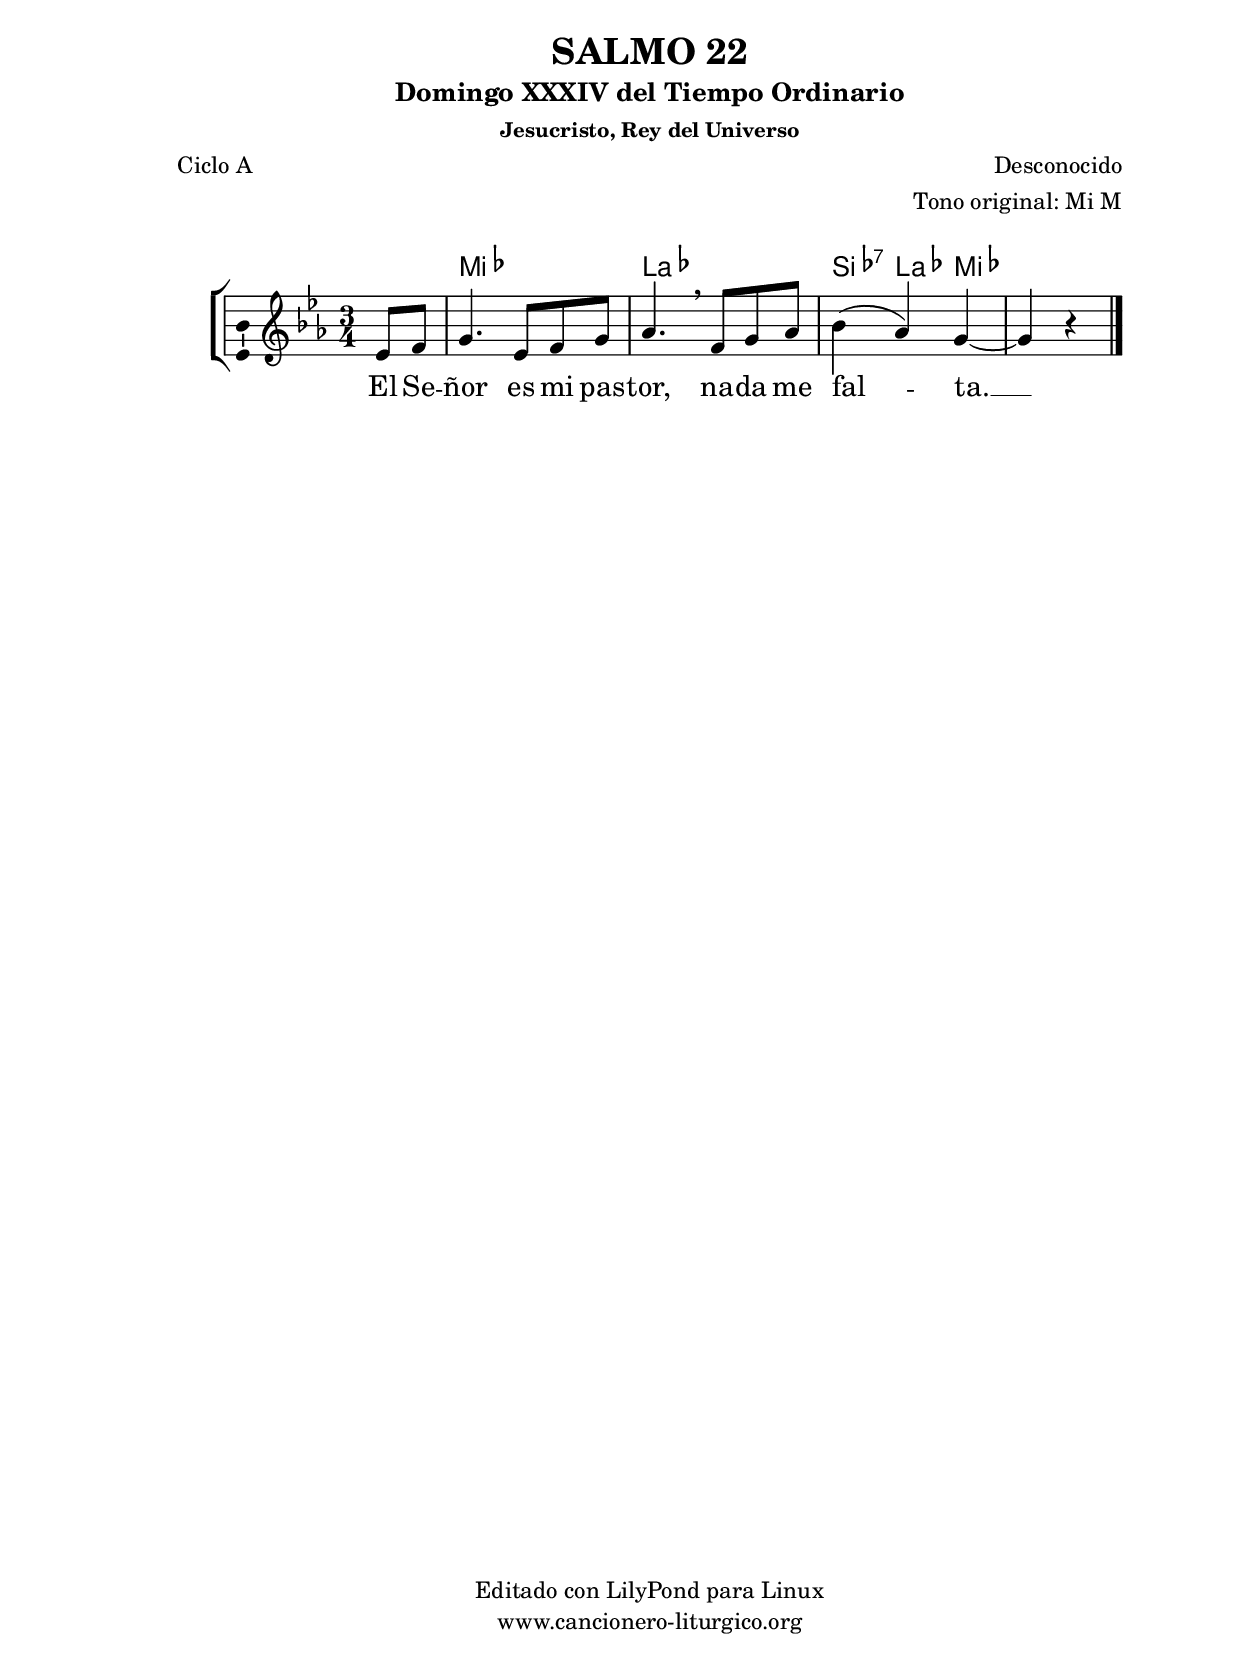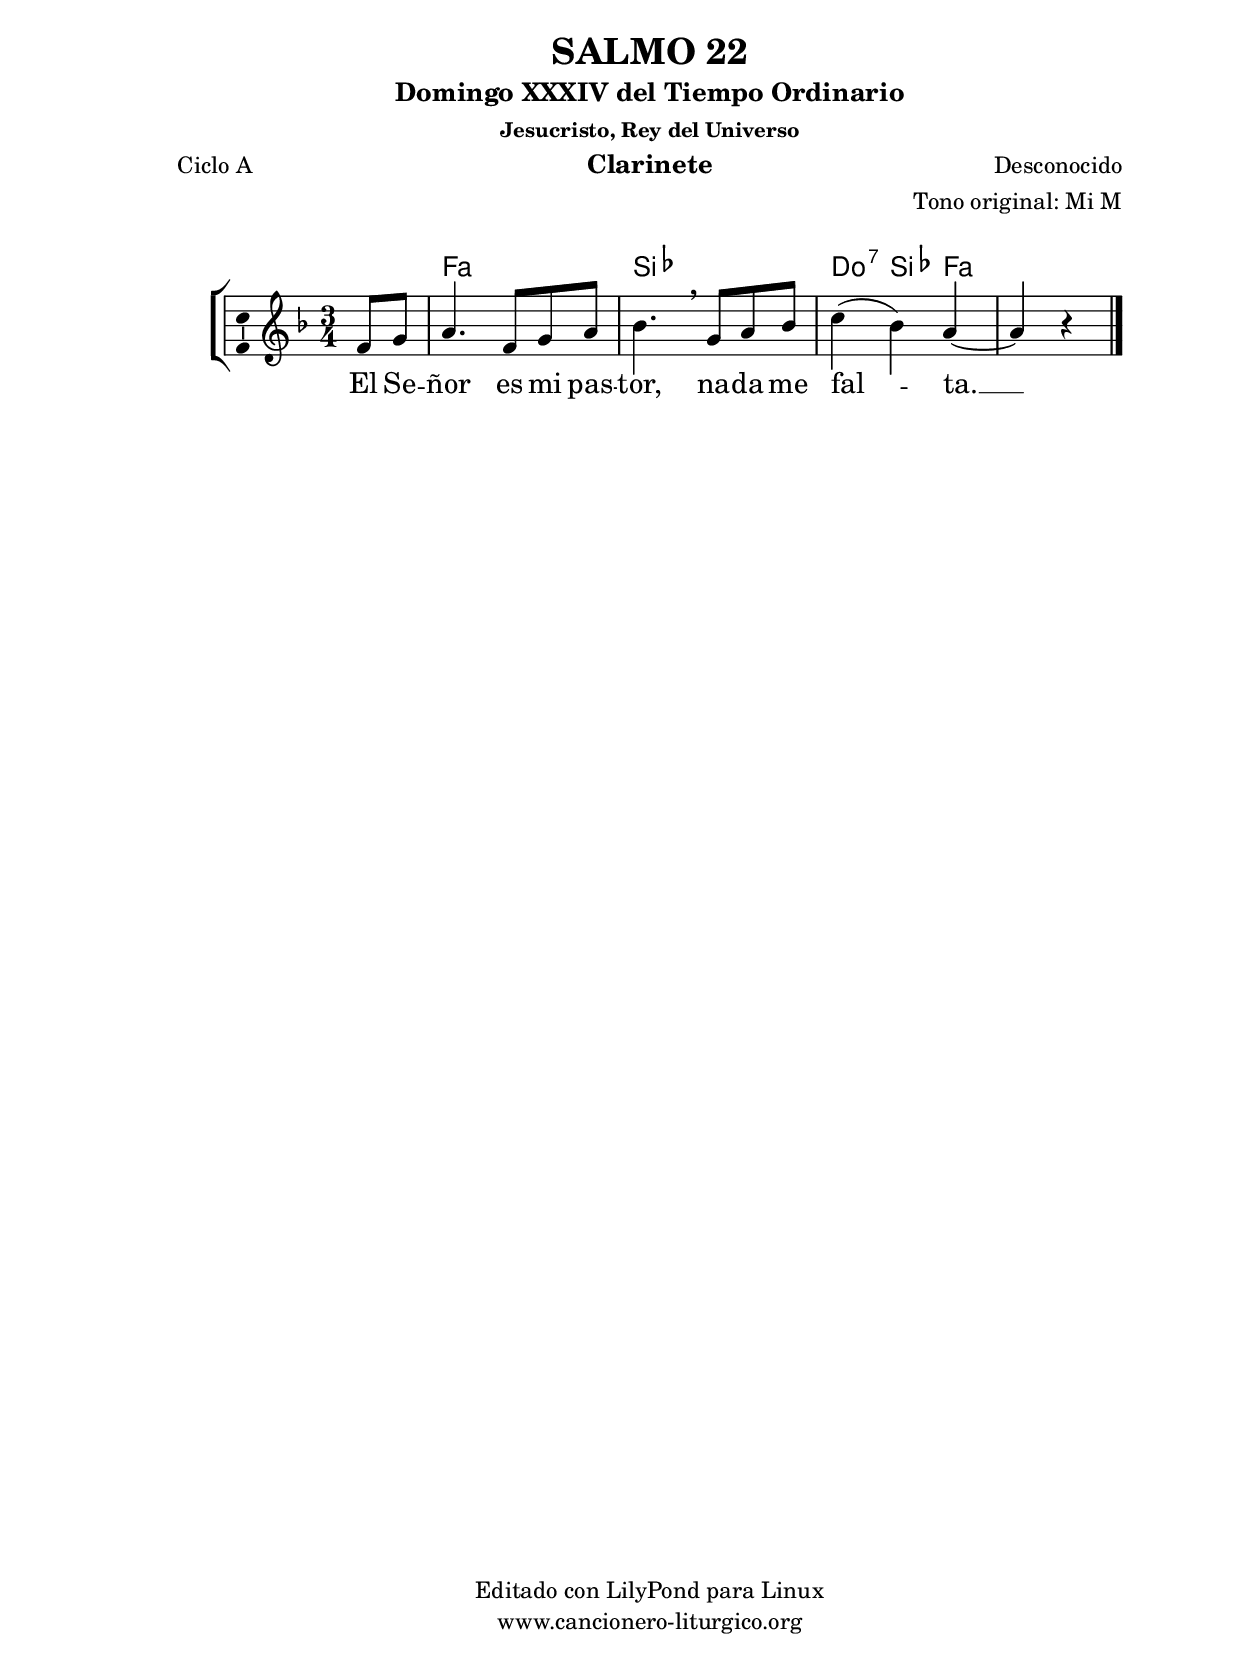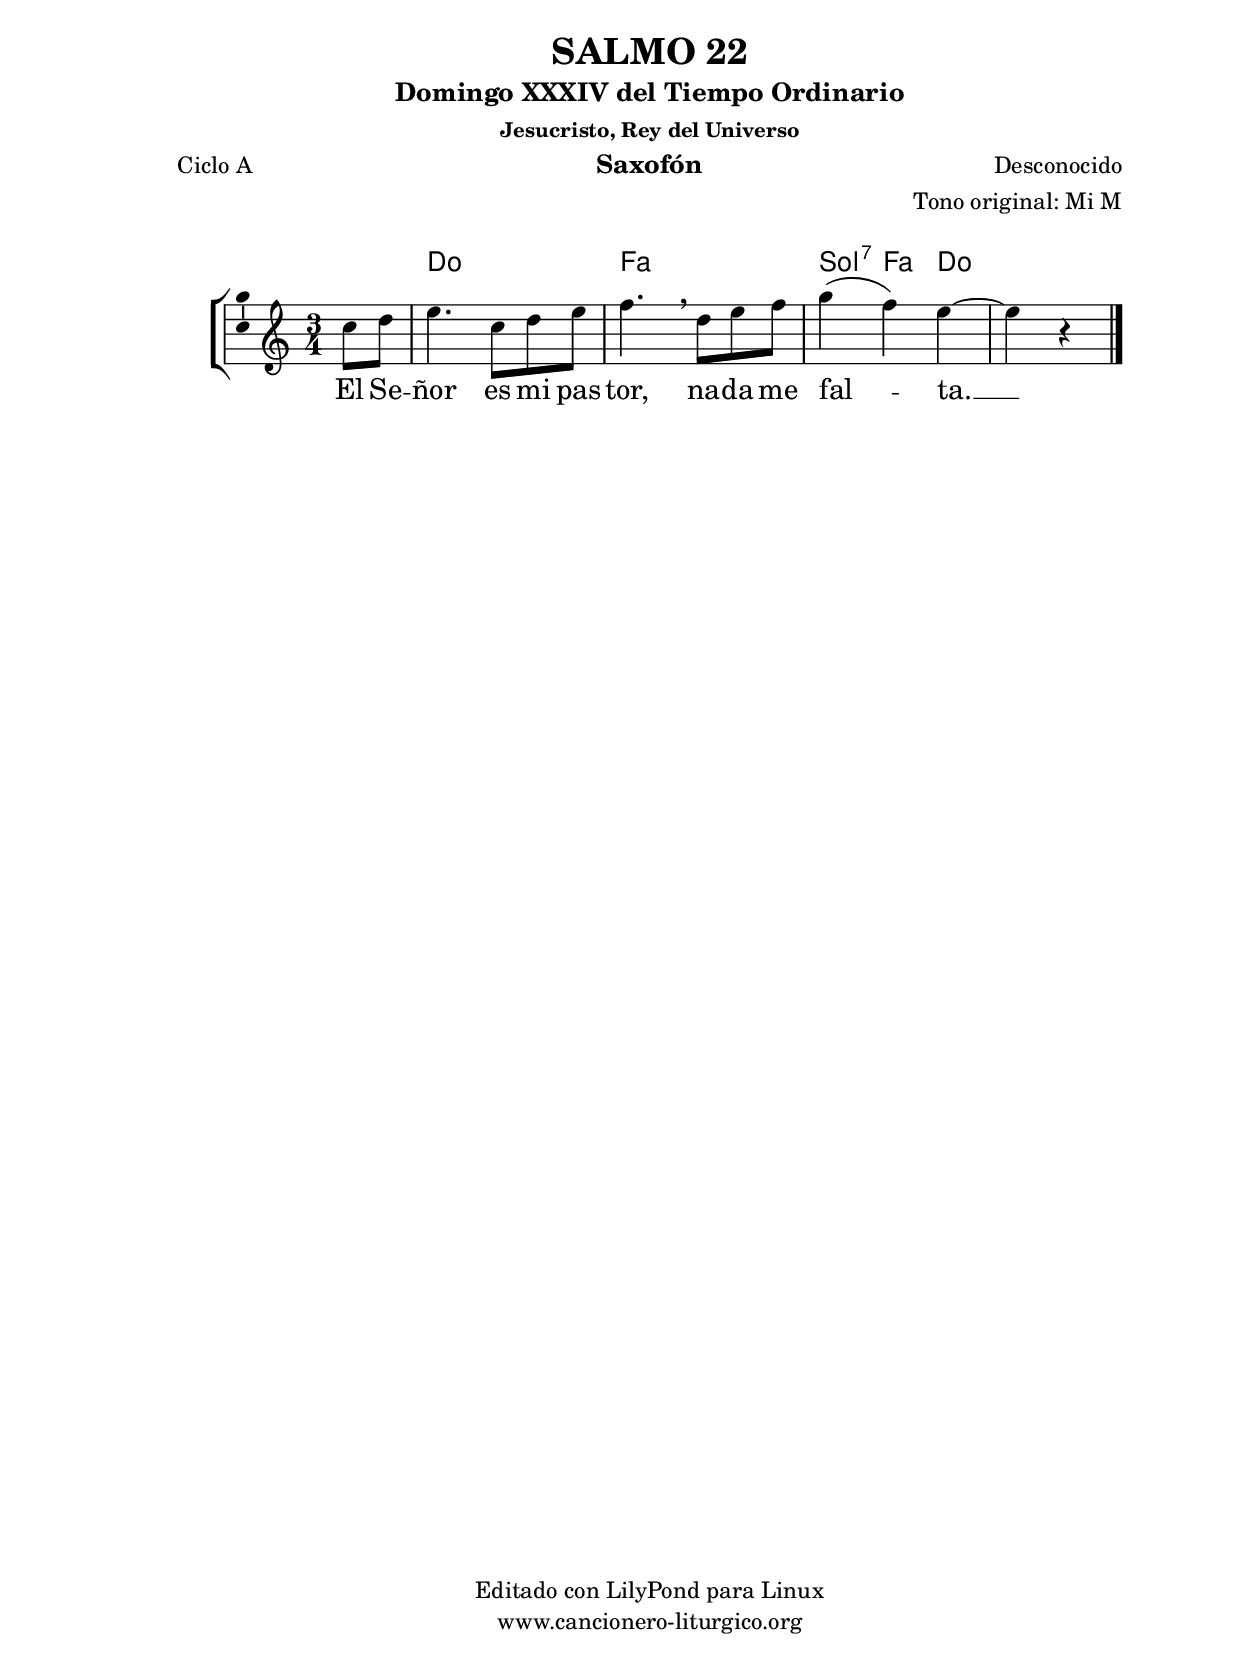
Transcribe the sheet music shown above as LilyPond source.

%
%para convertir .midi en .wav:
%timidity filename.midi -Ow -o finename.wav
%
%
%Para convertir de .wav a .mp3:
%lame -h -m j filename.wav
%
%
%para escuchar el midi:
%timidity nombrefichero.midi
%


%versión de lilypond para la que se ha escrito esta partitura:
\version "2.16.0"

	%Tamaño papel
	#(set-default-paper-size "a4")
	%Tamaño partitura
	#(set-global-staff-size 20)
	%No responde al pulsar sobre una nota
	#(ly:set-option 'point-and-click #f)

%parámetros del encabezamiento:
\header {
	title = "SALMO 22"
	subtitle = "Domingo XXXIV del Tiempo Ordinario"
	subsubtitle = "Jesucristo, Rey del Universo"
	composer = "Desconocido"
	poet = "Ciclo A"
	meter = ""
	arranger = "Tono original: Mi M"
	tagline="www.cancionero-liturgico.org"
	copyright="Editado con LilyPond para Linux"
	tiempo = "Ordinario"
	usos = "Salmo"
	letra = "El Señor es mi pastor, nada me falta."
	}

%parámetros asociados al papel:
\paper  {
	oddHeaderMarkup = \markup {\fill-line { \on-the-fly #not-first-page \fromproperty #'header:title \on-the-fly #not-first-page \fromproperty #'header:composer }}
	evenHeaderMarkup = \markup {\fill-line { \fromproperty #'header:composer \fromproperty #'header:title }}
	#(set-paper-size "a4")
	print-page-number = ##f
	first-page-number = 1
	print-first-page-number = ##f
%	head-separation = 3.0 \cm
	top-margin = 2.0 \cm
	bottom-margin = 0.5\cm
%%%	bottom-margin = -1.0\cm
	left-margin = 3.0 \cm
	line-width = 16.0 \cm 
	indent = 8\mm
	interscoreline = 2.\mm
	between-system-space = 15\mm
%	para que las partituras no llenen la hoja:
	ragged-bottom = ##t
%	idem para la última hoja:
	ragged-last-bottom = ##f
%	para que las partituras llenen el ancho del papel:
	ragged-last = ##f
	after-title-space = 2.5 \cm
%page-count=1
%system-count=1

	%Flexible Vertical Spacing
%	markup-markup-spacing =
%	#'((basic-distance . 15) (minimum-distance . 15) (padding . 3))
	markup-system-spacing =
	#'((basic-distance . 15) (minimum-distance . 15) (padding . 3))
	system-system-spacing =
	#'((basic-distance . 15) (minimum-distance . 15) (padding . 3))
	score-system-spacing =
	#'((basic-distance . 15) (minimum-distance . 15) (padding . 5))
%	top-system-spacing = % header
%	#'((basic-distance . 8) (minimum-distance . 0) (padding . 3))
%	top-markup-spacing =
%	#'((basic-distance . 20) (minimum-distance . 20) (padding . 3))
	last-bottom-spacing = % footer
	#'((basic-distance . 5) (minimum-distance . 5) (padding . 3))
%	score-markup-spacing =
%	#'((basic-distance . 16) (minimum-distance . 13) (padding . 3))

	}


%parámetros que afectan a toda la partitura:
global =  {
	%clave de sol (G):
	\clef G
	%armadura:
	\transpose e ees
	\key e \major
	\tempo 4=79
	\set Score.tempoHideNote = ##t
	}


acordes = {
	\italianChords
	\chordmode {
	\transpose e ees
{

s4
e2. a b4:7 a e

	}
	}
}


melodia = 
	\transpose e ees
{
	\relative c'{

\time 3/4

\partial4
e8 fis
gis4. e8 fis gis
a4. \breathe fis8 gis a
b4 (a) gis~
gis4 r4 %s4

	\bar "|."
	}
	}


texto = \lyricmode {
El Se -- ñor es mi pas -- tor,
na -- da me fal -- ta. __
	}


acordesStaff = \context ChordNames = acordesStaff <<
	\set chordChanges = ##t
	\acordes
	>>


vozStaff = \context Voice = vozStaff
\with {\consists "Ambitus_engraver"}
<<
%	\set Staff.instrumentName = ""
%	\set Staff.shortInstrumentName = ""
%	\set Staff.midiInstrument = #"clarinet"
%	\set Staff.midiInstrument = #"cello"
%	\set Staff.midiInstrument = #"flute"
	\set Staff.midiInstrument = #"electric guitar (jazz)"
%	\set Staff.midiInstrument = #"english horn"
%	\set Staff.midiInstrument = #"violin"
%	\set Staff.midiInstrument = #"glockenspiel"
	\set Staff.midiMinimumVolume = #0.7
	\set Staff.midiMaximumVolume = #0.9
	\global
	\melodia
	>>


textoStaff = \context Lyrics = textoStaff <<
	\lyricsto vozStaff \texto
	>>

\book {
	\score {
		\context ChoirStaff {
			\override StaffGroup.SystemStartBracket #'collapse-height = #1
			\override Score.SystemStartBar #'collapse-height = #1
			<<
			\acordesStaff
			\vozStaff
			\textoStaff
			>>
			}
		\layout {
	    		\context {
				\Lyrics
				\override LyricText #'font-size = #2
				}
	   		 \context {
				\Score
				%fontSize = #3
				\override StaffSymbol #'staff-space = #(magstep +3)
				%\override Beam #'thickness = #0.55
				%\override SpacingSpanner #'spacing-increment = #1.0
				%\override Slur #'height-limit = #1.5
				}
			}
		}
	\score {
		\unfoldRepeats
		\context ChoirStaff {
			<<
			\acordesStaff
			\vozStaff
			>>
			}
		\midi {
	  		\context {
	  			\Score
				tempoWholesPerMinute = #(ly:make-moment 70 4)
				}
			}
		}
	}

%Partitura para clarinete
#(define output-suffix "C")
\book {
	\header{
		instrument = "Clarinete"
		}
	\score {
		\context ChoirStaff {
			\override StaffGroup.SystemStartBracket #'collapse-height = #1
			\override Score.SystemStartBar #'collapse-height = #1
\transpose c d
			<<
			\acordesStaff
			\vozStaff
			\textoStaff
			>>
			}
		\layout {
	    		\context {
				\Lyrics
				\override LyricText #'font-size = #2
				}
	   		 \context {
				\Score
				%fontSize = #3
				\override StaffSymbol #'staff-space = #(magstep +3)
				%\override Beam #'thickness = #0.55
				%\override SpacingSpanner #'spacing-increment = #1.0
				%\override Slur #'height-limit = #1.5
				}
			}
		}
	}

%Partitura para saxofón
#(define output-suffix "S")
\book {
	\header{
		instrument = "Saxofón"
		}
	\score {
		\context ChoirStaff {
			\override StaffGroup.SystemStartBracket #'collapse-height = #1
			\override Score.SystemStartBar #'collapse-height = #1
\transpose c a
			<<
			\acordesStaff
			\vozStaff
			\textoStaff
			>>
			}
		\layout {
	    		\context {
				\Lyrics
				\override LyricText #'font-size = #2
				}
	   		 \context {
				\Score
				%fontSize = #3
				\override StaffSymbol #'staff-space = #(magstep +3)
				%\override Beam #'thickness = #0.55
				%\override SpacingSpanner #'spacing-increment = #1.0
				%\override Slur #'height-limit = #1.5
				}
			}
		}
	}

